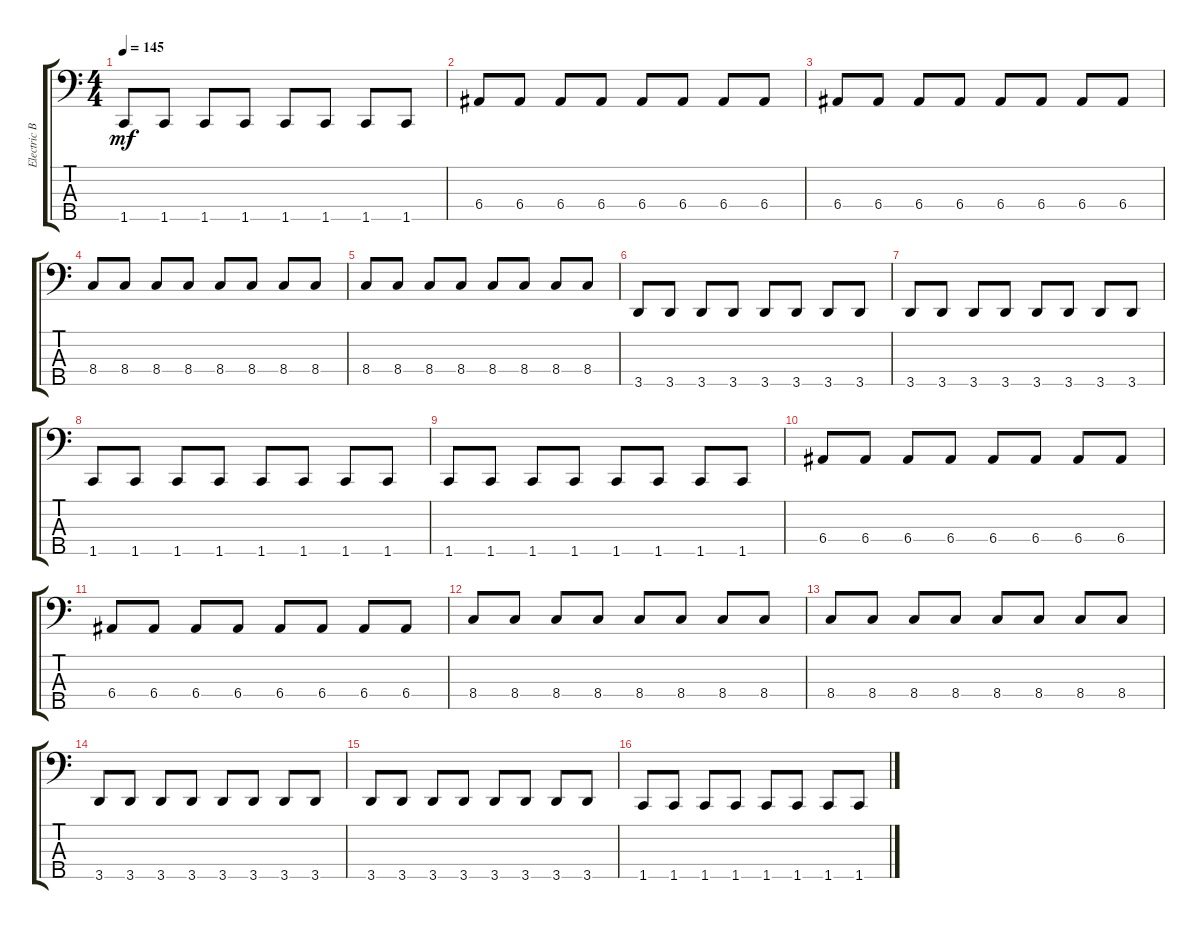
\track ("Electric Bass" "Electric B") {instrument electricbassfinger}
\staff {score tabs}
\tuning (G2 D2 A1 E1 B0) {hide}
\ts (4 4)
\tempo 145
\clef f4
\ks c
1.5.8{dy mf} 1.5.8 1.5.8 1.5.8 1.5.8 1.5.8 1.5.8 1.5.8 |
6.4.8 6.4.8 6.4.8 6.4.8 6.4.8 6.4.8 6.4.8 6.4.8 |
6.4.8 6.4.8 6.4.8 6.4.8 6.4.8 6.4.8 6.4.8 6.4.8 |
8.4.8 8.4.8 8.4.8 8.4.8 8.4.8 8.4.8 8.4.8 8.4.8 |
8.4.8 8.4.8 8.4.8 8.4.8 8.4.8 8.4.8 8.4.8 8.4.8 |
3.5.8 3.5.8 3.5.8 3.5.8 3.5.8 3.5.8 3.5.8 3.5.8 |
3.5.8 3.5.8 3.5.8 3.5.8 3.5.8 3.5.8 3.5.8 3.5.8 |
1.5.8 1.5.8 1.5.8 1.5.8 1.5.8 1.5.8 1.5.8 1.5.8 |
1.5.8 1.5.8 1.5.8 1.5.8 1.5.8 1.5.8 1.5.8 1.5.8 |
6.4.8 6.4.8 6.4.8 6.4.8 6.4.8 6.4.8 6.4.8 6.4.8 |
6.4.8 6.4.8 6.4.8 6.4.8 6.4.8 6.4.8 6.4.8 6.4.8 |
8.4.8 8.4.8 8.4.8 8.4.8 8.4.8 8.4.8 8.4.8 8.4.8 |
8.4.8 8.4.8 8.4.8 8.4.8 8.4.8 8.4.8 8.4.8 8.4.8 |
3.5.8 3.5.8 3.5.8 3.5.8 3.5.8 3.5.8 3.5.8 3.5.8 |
3.5.8 3.5.8 3.5.8 3.5.8 3.5.8 3.5.8 3.5.8 3.5.8 |
1.5.8 1.5.8 1.5.8 1.5.8 1.5.8 1.5.8 1.5.8 1.5.8
